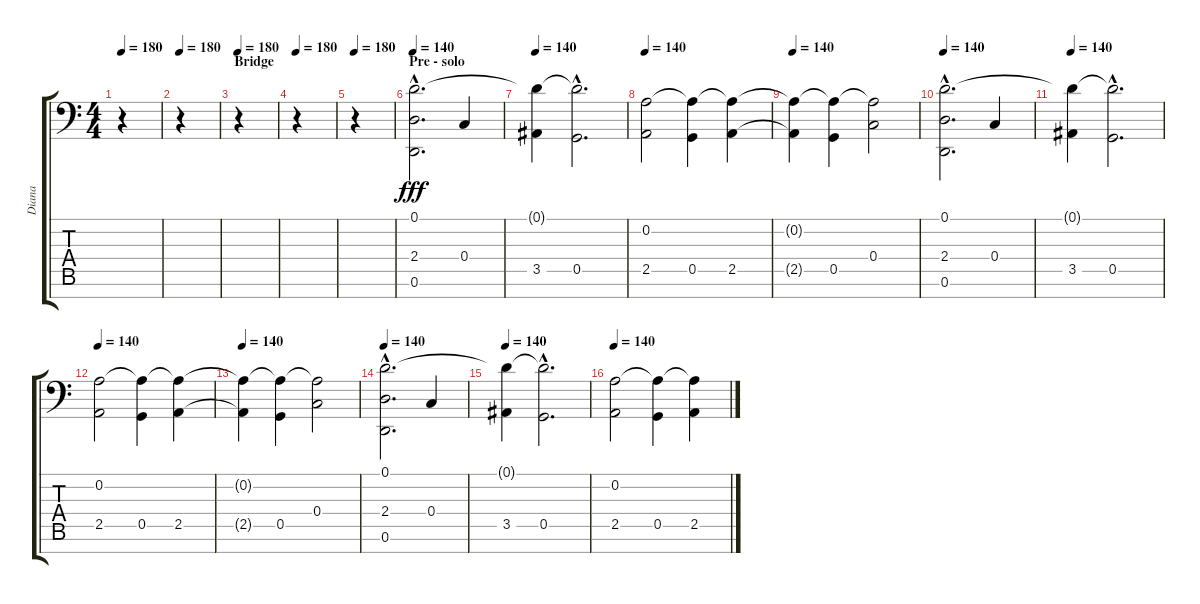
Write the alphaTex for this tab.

\track ("Diana" "Diana") {instrument drawbarorgan}
\staff {score tabs}
\tuning (D4 A3 F3 C3 G2 D2 A1) {hide}
\ts (4 4)
\tempo 180
\clef f4
\ks c
r.4{dy mp} |
\tempo 180
r.4 |
\section ("" "Bridge")
\tempo 180
r.4 |
\tempo 180
r.4 |
\tempo 180
r.4 |
\section ("" "Pre - solo")
\tempo 140
(0.1{hac} 2.4{hac} 0.6{hac}).2{d dy fff} 0.4.4 |
\tempo 140
(0.1{t} 3.5).4 (0.1{hac t} 0.5{hac}).2{d} |
\tempo 140
(0.2 2.5).2 (0.2{t} 0.5).4 (0.2{t} 2.5).4 |
\tempo 140
(0.2{t} 2.5{t}).4 (0.2{t} 0.5).4 (0.2{t} 0.4).2 |
\tempo 140
(0.1{hac} 2.4{hac} 0.6{hac}).2{d} 0.4.4 |
\tempo 140
(0.1{t} 3.5).4 (0.1{hac t} 0.5{hac}).2{d} |
\tempo 140
(0.2 2.5).2 (0.2{t} 0.5).4 (0.2{t} 2.5).4 |
\tempo 140
(0.2{t} 2.5{t}).4 (0.2{t} 0.5).4 (0.2{t} 0.4).2 |
\tempo 140
(0.1{hac} 2.4{hac} 0.6{hac}).2{d} 0.4.4 |
\tempo 140
(0.1{t} 3.5).4 (0.1{hac t} 0.5{hac}).2{d} |
\tempo 140
(0.2 2.5).2 (0.2{t} 0.5).4 (0.2{t} 2.5).4
